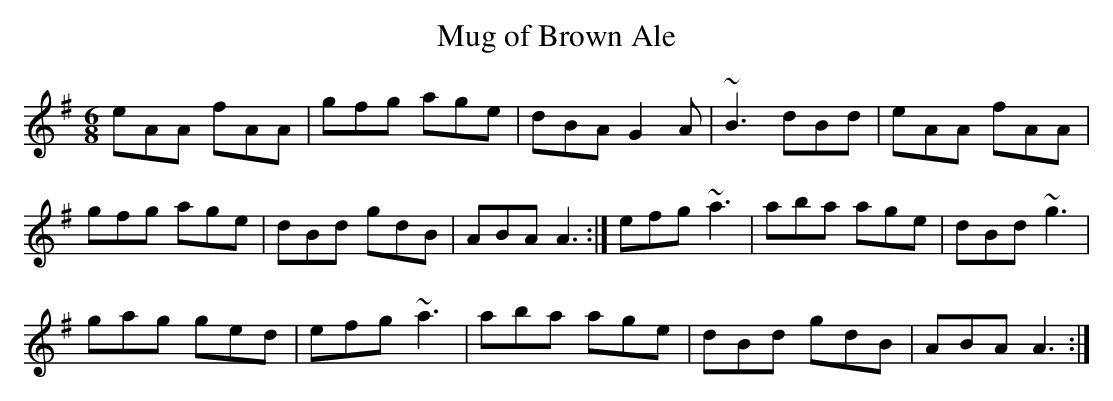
X:1
T:Mug of Brown Ale
M:6/8
L:1/8
K:Ador
eAA fAA|gfg age|dBA G2A|~B3 dBd|eAA fAA|
gfg age|dBd gdB|ABA A3:|efg ~a3|aba age|dBd ~g3|
gag ged|efg ~a3|aba age|dBd gdB|ABA A3:|
